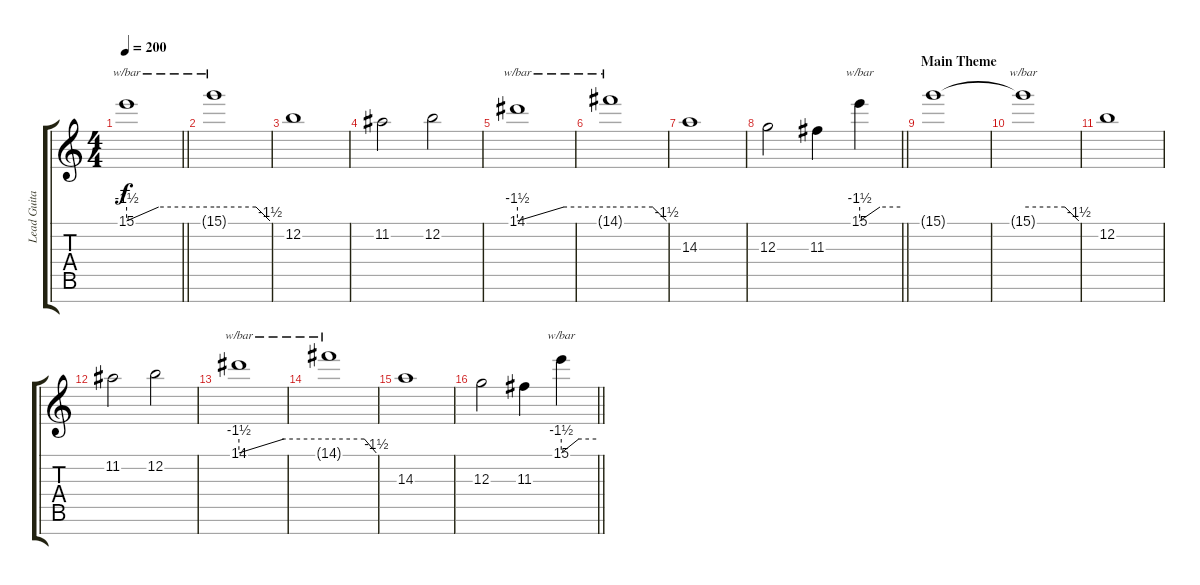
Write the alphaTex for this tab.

\track ("Lead Guitar" "Lead Guita") {instrument distortionguitar}
\staff {score tabs}
\tuning (E4 B3 G3 D3 A2 E2 B1) {hide}
\ts (4 4)
\tempo 200
\clef g2
\barLineRight lightlight
\ks c
15.1.1{tbe (custom default 0 -6 22 0 60 0) dy f} |
15.1{t}.1{tbe (custom default 0 0 45 0 60 -6)} |
12.2.1 |
11.2.2 12.2.2 |
14.1.1{tbe (custom default 0 -6 30 0 60 0)} |
14.1{t}.1{tbe (custom default 0 0 45 0 60 -6)} |
14.3.1 |
\barLineRight lightlight
12.3.2 11.3.4 15.1.4{tbe (custom default 0 -6 30 0 60 0)} |
\section ("" "Main Theme")
15.1{t}.1 |
15.1{t}.1{tbe (custom default 0 0 45 0 60 -6)} |
12.2.1 |
11.2.2 12.2.2 |
14.1.1{tbe (custom default 0 -6 30 0 60 0)} |
14.1{t}.1{tbe (custom default 0 0 45 0 60 -6)} |
14.3.1 |
\barLineRight lightlight
12.3.2 11.3.4 15.1.4{tbe (custom default 0 -6 30 0 60 0)}
